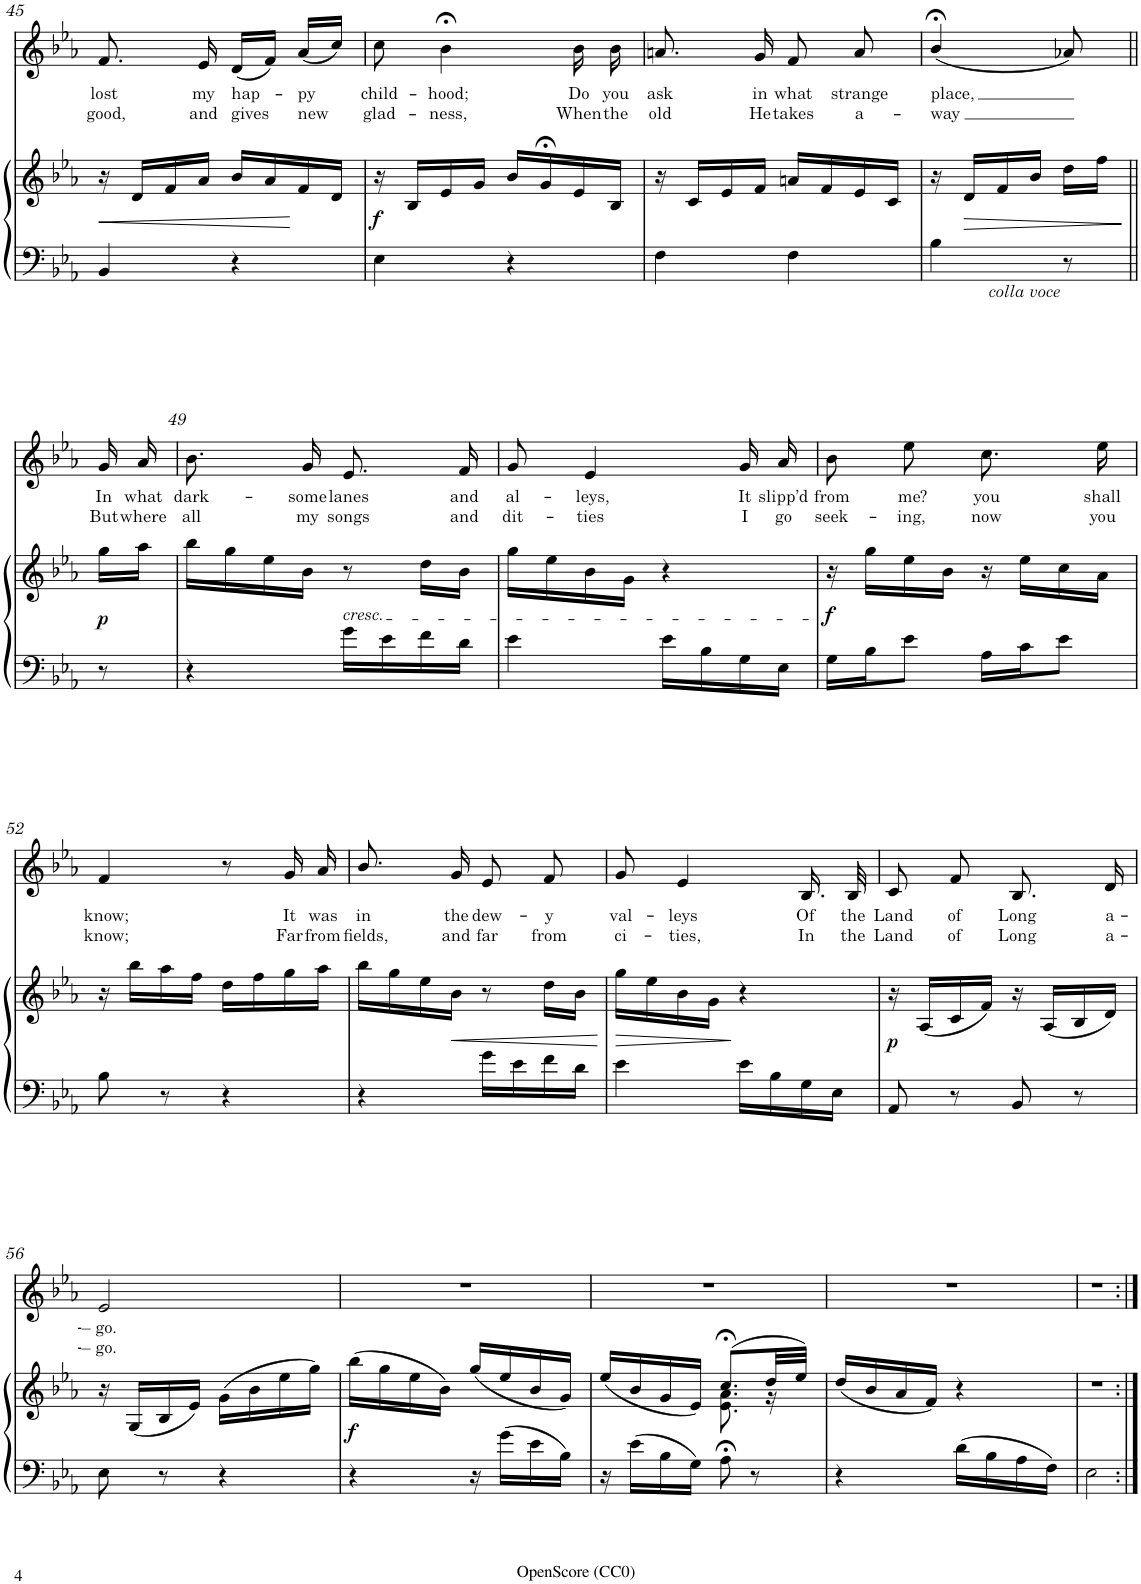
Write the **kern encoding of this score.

**kern	**kern	**dynam	**kern	**text	**text
*part2	*part2	*part2	*part1	*part1	*part1
*staff3	*staff2	*staff2/3	*staff1	*staff1	*staff1
*I"Piano	*	*	*I"Voice	*	*
*I'Pno	*	*	*	*	*
!!LO:PB:g=z
*clefF4	*clefG2	*	*clefG2	*	*
*k[b-e-a-]	*k[b-e-a-]	*	*k[b-e-a-]	*	*
*M2/4	*M2/4	*	*M2/4	*	*
=45	=45	=45	=45	=45	=45
!	!	!LO:HP:b	!	!LO:LY:b	!LO:LY:b
4BB-/	16r	<	8.f/	lost	good,
.	16d/LL	.	.	.	.
.	16f/	.	.	.	.
!	!	!	!	!LO:LY:b	!LO:LY:b
.	16a-/JJ	.	16e-/	my	and
!	!	!	!	!LO:LY:b	!LO:LY:b
4r	16b-/LL	.	(16d/LL	hap-	gives
.	16a-/	.	16f/JJ)	.	.
!	!	!	!	!LO:LY:b	!LO:LY:b
.	16f/	[	(16a-/LL	-py	new
.	16d/JJ	.	16cc/JJ)	.	.
=46	=46	=46	=46	=46	=46
!	!	!LO:DY:b	!	!LO:LY:b	!LO:LY:b
4E-\	16r	f	8cc\	child-	glad-
.	16B-/LL	.	.	.	.
!	!	!	!	!LO:LY:b	!LO:LY:b
.	16e-/	.	4b-;<\	-hood;	-ness,
.	16g/JJ	.	.	.	.
4r	16b-/LL	.	.	.	.
.	16g;</	.	.	.	.
!	!	!	!	!LO:LY:b	!LO:LY:b
.	16e-/	.	16b-\	Do	When
!	!	!	!	!LO:LY:b	!LO:LY:b
.	16B-/JJ	.	16b-\	you	the
=47	=47	=47	=47	=47	=47
!	!	!	!	!LO:LY:b	!LO:LY:b
4F\	16r	.	8.an/	ask	old
.	16c/LL	.	.	.	.
.	16e-/	.	.	.	.
!	!	!	!	!LO:LY:b	!LO:LY:b
.	16f/JJ	.	16g/	in	He
!	!	!	!	!LO:LY:b	!LO:LY:b
4F\	16an/LL	.	8f/	what	takes
.	16f/	.	.	.	.
!	!	!	!	!LO:LY:b	!LO:LY:b
.	16e-/	.	8a/	strange	a-
.	16c/JJ	.	.	.	.
=48	=48	=48	=48	=48	=48
!	!	!	!	!LO:LY:b	!LO:LY:b
4B-\	16r	.	(4b-;</	place,	-way
!	!	!LO:HP:b	!	!	!
.	16d/LL	>	.	.	.
.	16f/	.	.	.	.
.	16b-/JJ	.	.	.	.
!LO:TX:b:i:t=colla voce	!	!	!	!	!
8r	16dd\LL	.	8a-X/)	.	.
.	16ff\JJ	.	.	.	.
.	.	]	.	.	.
!!LO:LB:g=z
=48X6||	=48X6||	=48X6||	=48X6||	=48X6||	=48X6||
!	!	!LO:DY:b	!	!LO:LY:b	!LO:LY:b
8r	16gg\LL	p	16g/	In	But
!	!	!	!	!LO:LY:b	!LO:LY:b
.	16aa-\JJ	.	16a-/	what	where
=49	=49	=49	=49	=49	=49
!	!	!	!	!LO:LY:b	!LO:LY:b
4r	16bb-\LL	.	8.b-\	dark-	all
.	16gg\	.	.	.	.
.	16ee-\	.	.	.	.
!	!	!	!	!LO:LY:b	!LO:LY:b
.	16b-\JJ	.	16g/	-some	my
!	!LO:TX:b:i:t=cresc.	!	!	!	!
!	!	!	!	!LO:LY:b	!LO:LY:b
16g\LL	8r	.	8.e-/	lanes	songs
16e-\	.	.	.	.	.
16f\	16dd\LL	.	.	.	.
!	!	!	!	!LO:LY:b	!LO:LY:b
16d\JJ	16b-\JJ	.	16f/	and	and
=50	=50	=50	=50	=50	=50
!	!	!	!	!LO:LY:b	!LO:LY:b
4e-\	16gg\LL	.	8g/	al-	dit-
.	16ee-\	.	.	.	.
!	!	!	!	!LO:LY:b	!LO:LY:b
.	16b-\	.	4e-/	-leys,	-ties
.	16g\JJ	.	.	.	.
16e-\LL	4r	.	.	.	.
16B-\	.	.	.	.	.
!	!	!	!	!LO:LY:b	!LO:LY:b
16G\	.	.	16g/	It	I
!	!	!	!	!LO:LY:b	!LO:LY:b
16E-\JJ	.	.	16a-/	slipp’d	go
=51	=51	=51	=51	=51	=51
!	!	!LO:DY:b	!	!LO:LY:b	!LO:LY:b
16G\LL	16r	f	8b-\	from	seek-
16B-\J	16gg\LL	.	.	.	.
!	!	!	!	!LO:LY:b	!LO:LY:b
8e-\J	16ee-\	.	8ee-\	me?	-ing,
.	16b-\JJ	.	.	.	.
!	!	!	!	!LO:LY:b	!LO:LY:b
16A-\LL	16r	.	8.cc\	you	now
16c\J	16ee-\LL	.	.	.	.
8e-\J	16cc\	.	.	.	.
!	!	!	!	!LO:LY:b	!LO:LY:b
.	16a-\JJ	.	16ee-\	shall	you
!!LO:LB:g=z
=52	=52	=52	=52	=52	=52
!	!	!	!	!LO:LY:b	!LO:LY:b
8B-\	16r	.	4f/	know;	know;
.	16bb-\LL	.	.	.	.
8r	16aa-\	.	.	.	.
.	16ff\JJ	.	.	.	.
4r	16dd\LL	.	8r	.	.
.	16ff\	.	.	.	.
!	!	!	!	!LO:LY:b	!LO:LY:b
.	16gg\	.	16g/	It	Far
!	!	!	!	!LO:LY:b	!LO:LY:b
.	16aa-\JJ	.	16a-/	was	from
=53	=53	=53	=53	=53	=53
!	!	!	!	!LO:LY:b	!LO:LY:b
4r	16bb-\LL	.	8.b-/	in	fields,
.	16gg\	.	.	.	.
.	16ee-\	.	.	.	.
!	!	!LO:HP:b	!	!LO:LY:b	!LO:LY:b
.	16b-\JJ	<	16g/	the	and
!	!	!	!	!LO:LY:b	!LO:LY:b
16g\LL	8r	.	8e-/	dew-	far
16e-\	.	.	.	.	.
!	!	!	!	!LO:LY:b	!LO:LY:b
16f\	16dd\LL	.	8f/	-y	from
16d\JJ	16b-\JJ	.	.	.	.
.	.	[	.	.	.
=54	=54	=54	=54	=54	=54
!	!	!LO:HP:b	!	!LO:LY:b	!LO:LY:b
4e-\	16gg\LL	>	8g/	val-	ci-
.	16ee-\	.	.	.	.
!	!	!	!	!LO:LY:b	!LO:LY:b
.	16b-\	.	4e-/	-leys	-ties,
.	16g\JJ	.	.	.	.
16e-\LL	4r	]	.	.	.
16B-\	.	.	.	.	.
!	!	!	!	!LO:LY:b	!LO:LY:b
16G\	.	.	16.B-/	Of	In
16E-\JJ	.	.	.	.	.
!	!	!	!	!LO:LY:b	!LO:LY:b
.	.	.	32B-/	the	the
=55	=55	=55	=55	=55	=55
!	!	!LO:DY:b	!	!LO:LY:b	!LO:LY:b
8AA-/	16r	p	8c/	Land	Land
.	(16A-/LL	.	.	.	.
!	!	!	!	!LO:LY:b	!LO:LY:b
8r	16c/	.	8f/	of	of
.	16f/JJ)	.	.	.	.
!	!	!	!	!LO:LY:b	!LO:LY:b
8BB-/	16r	.	8.B-/	Long	Long
.	(16A-/LL	.	.	.	.
8r	16B-/	.	.	.	.
!	!	!	!	!LO:LY:b	!LO:LY:b
.	16d/JJ)	.	16d/	a-	a-
!!LO:LB:g=z
=56	=56	=56	=56	=56	=56
!	!	!	!	!LO:LY:b	!LO:LY:b
8E-\	16r	.	2e-/	-– go.	-– go.
.	(16G/LL	.	.	.	.
8r	16B-/	.	.	.	.
.	16e-/JJ)	.	.	.	.
4r	(16g\LL	.	.	.	.
.	16b-\	.	.	.	.
.	16ee-\	.	.	.	.
.	16gg\JJ)	.	.	.	.
=57	=57	=57	=57	=57	=57
!	!	!LO:DY:b	!	!	!
4r	(16bb-\LL	f	2r	.	.
.	16gg\	.	.	.	.
.	16ee-\	.	.	.	.
.	16b-\JJ)	.	.	.	.
16r	(16gg/LL	.	.	.	.
16g\LL	16ee-/	.	.	.	.
16e-\	16b-/	.	.	.	.
16B-\JJ	16g/JJ)	.	.	.	.
=58	=58	=58	=58	=58	=58
*	*^	*	*	*	*
16r	(16ee-/LL	4ryy	.	2r	.	.
16e-\LL	16b-/	.	.	.	.	.
16B-\	16g/	.	.	.	.	.
16G\JJ	16e-/JJ)	.	.	.	.	.
8A-;<\	(8.cc;</L	8.e-\ 8.a-\	.	.	.	.
8r	.	.	.	.	.	.
.	32dd/LL	16r	.	.	.	.
.	32ee-/JJJ)	.	.	.	.	.
*	*v	*v	*	*	*	*
=59	=59	=59	=59	=59	=59
4r	(16dd/LL	.	2r	.	.
.	16b-/	.	.	.	.
.	16a-/	.	.	.	.
.	16f/JJ)	.	.	.	.
16d\LL	4r	.	.	.	.
16B-\	.	.	.	.	.
16A-\	.	.	.	.	.
16F\JJ	.	.	.	.	.
=60	=60	=60	=60	=60	=60
2E-\	2r	.	2r	.	.
=:|!	=:|!	=:|!	=:|!	=:|!	=:|!
*-	*-	*-	*-	*-	*-
